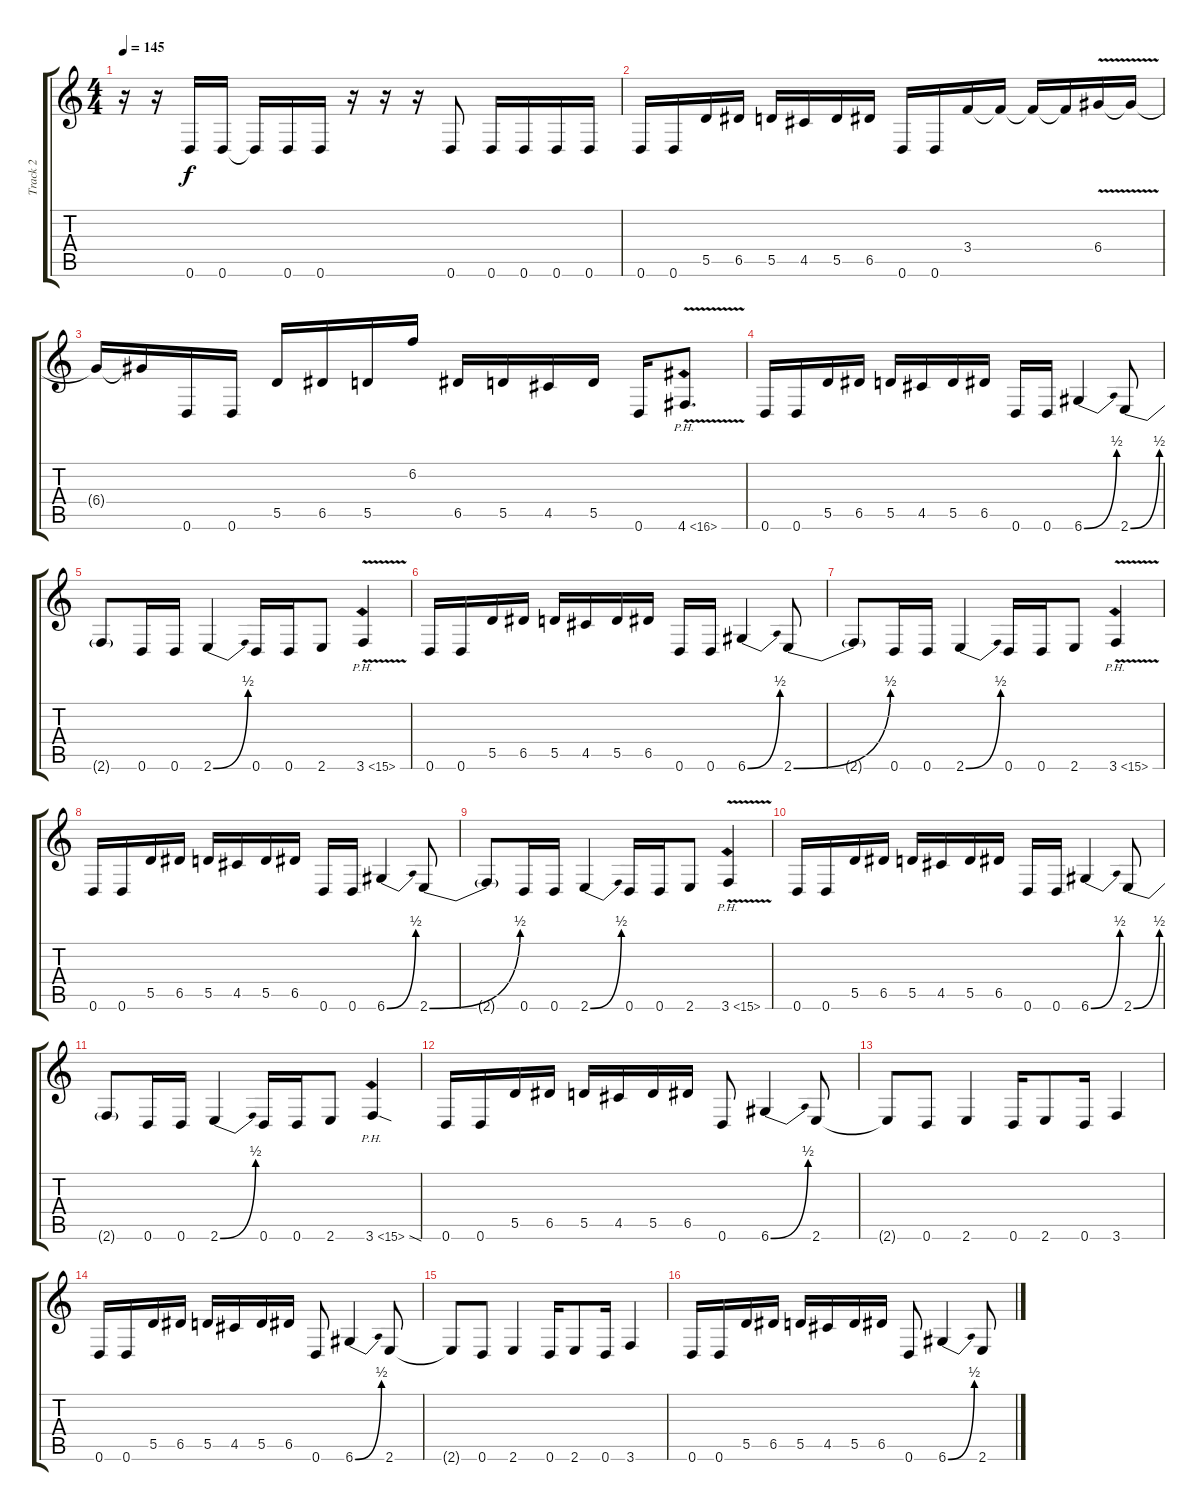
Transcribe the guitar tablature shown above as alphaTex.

\track ("Track 2" "Track 2") {instrument distortionguitar}
\staff {score tabs}
\tuning (E4 B3 G3 D3 A2 D2) {hide}
\ts (4 4)
\tempo 145
\clef g2
\ks c
r.16{dy f} r.16 0.6.16 0.6.16 0.6{t}.16 0.6.16 0.6.16 r.16 r.16 r.16 0.6.8 0.6.16 0.6.16 0.6.16 0.6.16 |
0.6.16 0.6.16 5.5.16 6.5.16 5.5.16 4.5.16 5.5.16 6.5.16 0.6.16 0.6.16 3.4.16 3.4{t}.16 3.4{t}.16 3.4{t}.16 6.4{v}.16 6.4{t}.16 |
6.4{t}.16 6.4{t}.16 0.6.16 0.6.16 5.5.16 6.5.16 5.5.16 6.2.16 6.5.16 5.5.16 4.5.16 5.5.16 0.6.16 4.6{ph 12 v}.8{d} |
0.6.16 0.6.16 5.5.16 6.5.16 5.5.16 4.5.16 5.5.16 6.5.16 0.6.16 0.6.16 6.6{be (bend 0 0 60 2)}.4 2.6{be (bend 0 0 60 2)}.8 |
2.6{t}.8 0.6.16 0.6.16 2.6{be (bend 0 0 60 2)}.4 0.6.16 0.6.16 2.6.8 3.6{ph 12 v}.4 |
0.6.16 0.6.16 5.5.16 6.5.16 5.5.16 4.5.16 5.5.16 6.5.16 0.6.16 0.6.16 6.6{be (bend 0 0 60 2)}.4 2.6{be (bend 0 0 60 2)}.8 |
2.6{t}.8 0.6.16 0.6.16 2.6{be (bend 0 0 60 2)}.4 0.6.16 0.6.16 2.6.8 3.6{ph 12 v}.4 |
0.6.16 0.6.16 5.5.16 6.5.16 5.5.16 4.5.16 5.5.16 6.5.16 0.6.16 0.6.16 6.6{be (bend 0 0 60 2)}.4 2.6{be (bend 0 0 60 2)}.8 |
2.6{t}.8 0.6.16 0.6.16 2.6{be (bend 0 0 60 2)}.4 0.6.16 0.6.16 2.6.8 3.6{ph 12 v}.4 |
0.6.16 0.6.16 5.5.16 6.5.16 5.5.16 4.5.16 5.5.16 6.5.16 0.6.16 0.6.16 6.6{be (bend 0 0 60 2)}.4 2.6{be (bend 0 0 60 2)}.8 |
2.6{t}.8 0.6.16 0.6.16 2.6{be (bend 0 0 60 2)}.4 0.6.16 0.6.16 2.6.8 3.6{ph 12 sod}.4 |
0.6.16 0.6.16 5.5.16 6.5.16 5.5.16 4.5.16 5.5.16 6.5.16 0.6.8 6.6{be (bend 0 0 60 2)}.4 2.6.8 |
2.6{t}.8 0.6.8 2.6.4 0.6.16 2.6.8 0.6.16 3.6.4 |
0.6.16 0.6.16 5.5.16 6.5.16 5.5.16 4.5.16 5.5.16 6.5.16 0.6.8 6.6{be (bend 0 0 60 2)}.4 2.6.8 |
2.6{t}.8 0.6.8 2.6.4 0.6.16 2.6.8 0.6.16 3.6.4 |
0.6.16 0.6.16 5.5.16 6.5.16 5.5.16 4.5.16 5.5.16 6.5.16 0.6.8 6.6{be (bend 0 0 60 2)}.4 2.6.8
